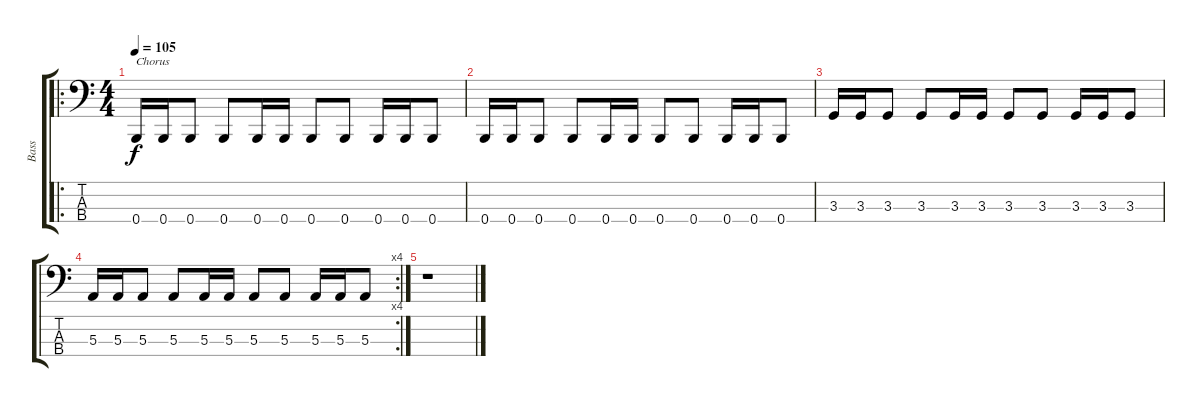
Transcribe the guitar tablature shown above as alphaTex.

\track ("Bass" "Bass") {instrument slapbass2}
\staff {score tabs}
\tuning (D2 A1 E1 B0) {hide}
\ro
\ts (4 4)
\tempo 105
\clef f4
\ks c
0.4.16{txt "Chorus" dy f} 0.4.16 0.4.8 0.4.8 0.4.16 0.4.16 0.4.8 0.4.8 0.4.16 0.4.16 0.4.8 |
0.4.16 0.4.16 0.4.8 0.4.8 0.4.16 0.4.16 0.4.8 0.4.8 0.4.16 0.4.16 0.4.8 |
3.3.16 3.3.16 3.3.8 3.3.8 3.3.16 3.3.16 3.3.8 3.3.8 3.3.16 3.3.16 3.3.8 |
\rc 4
5.3.16 5.3.16 5.3.8 5.3.8 5.3.16 5.3.16 5.3.8 5.3.8 5.3.16 5.3.16 5.3.8 |
r.1
